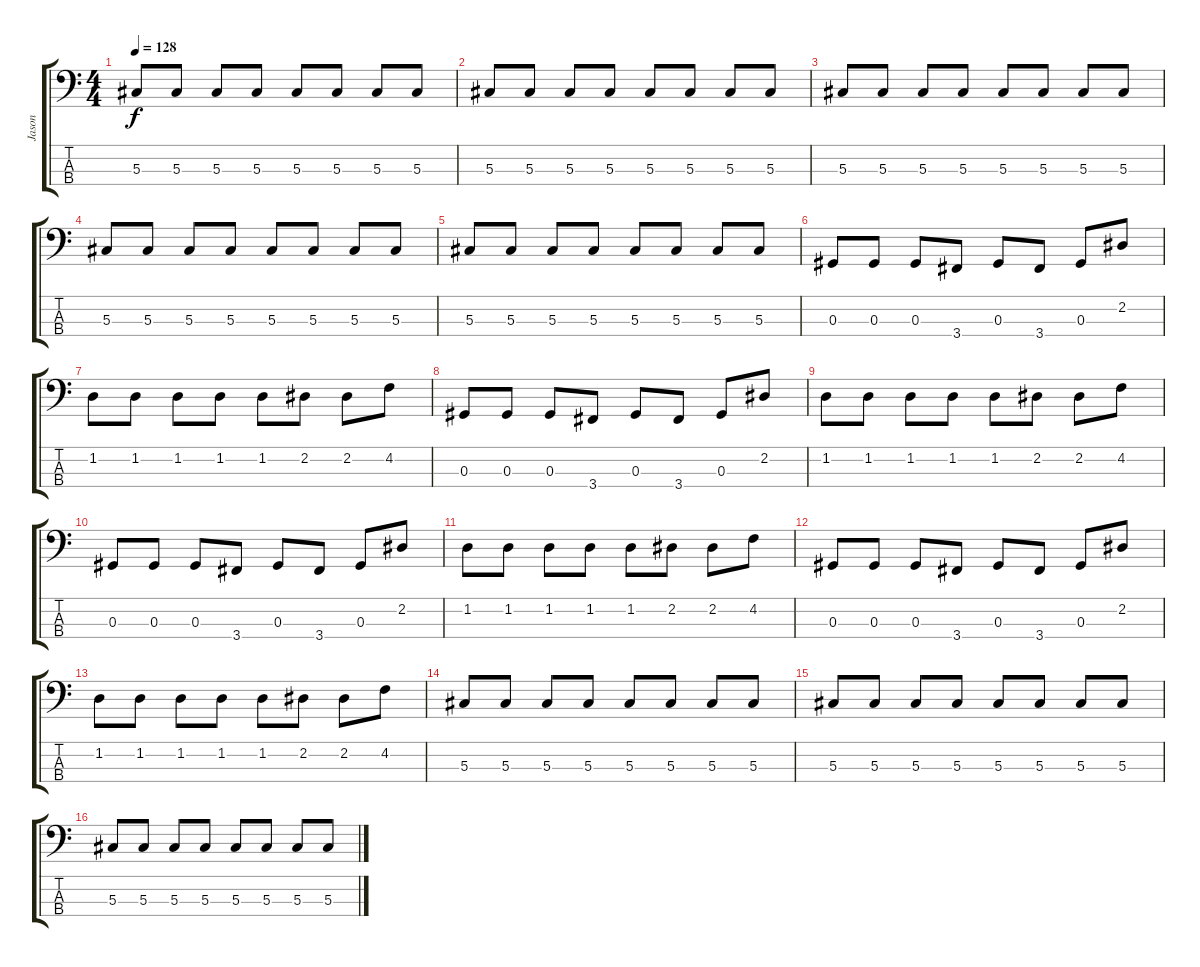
\track ("Jason" "Jason") {instrument electricbasspick}
\staff {score tabs}
\tuning (Gb2 Db2 Ab1 Eb1) {hide}
\ts (4 4)
\tempo 128
\clef f4
\ks c
5.3.8{dy f} 5.3.8 5.3.8 5.3.8 5.3.8 5.3.8 5.3.8 5.3.8 |
5.3.8 5.3.8 5.3.8 5.3.8 5.3.8 5.3.8 5.3.8 5.3.8 |
5.3.8 5.3.8 5.3.8 5.3.8 5.3.8 5.3.8 5.3.8 5.3.8 |
5.3.8 5.3.8 5.3.8 5.3.8 5.3.8 5.3.8 5.3.8 5.3.8 |
5.3.8 5.3.8 5.3.8 5.3.8 5.3.8 5.3.8 5.3.8 5.3.8 |
0.3.8 0.3.8 0.3.8 3.4.8 0.3.8 3.4.8 0.3.8 2.2.8 |
1.2.8 1.2.8 1.2.8 1.2.8 1.2.8 2.2.8 2.2.8 4.2.8 |
0.3.8 0.3.8 0.3.8 3.4.8 0.3.8 3.4.8 0.3.8 2.2.8 |
1.2.8 1.2.8 1.2.8 1.2.8 1.2.8 2.2.8 2.2.8 4.2.8 |
0.3.8 0.3.8 0.3.8 3.4.8 0.3.8 3.4.8 0.3.8 2.2.8 |
1.2.8 1.2.8 1.2.8 1.2.8 1.2.8 2.2.8 2.2.8 4.2.8 |
0.3.8 0.3.8 0.3.8 3.4.8 0.3.8 3.4.8 0.3.8 2.2.8 |
1.2.8 1.2.8 1.2.8 1.2.8 1.2.8 2.2.8 2.2.8 4.2.8 |
5.3.8 5.3.8 5.3.8 5.3.8 5.3.8 5.3.8 5.3.8 5.3.8 |
5.3.8 5.3.8 5.3.8 5.3.8 5.3.8 5.3.8 5.3.8 5.3.8 |
5.3.8 5.3.8 5.3.8 5.3.8 5.3.8 5.3.8 5.3.8 5.3.8
